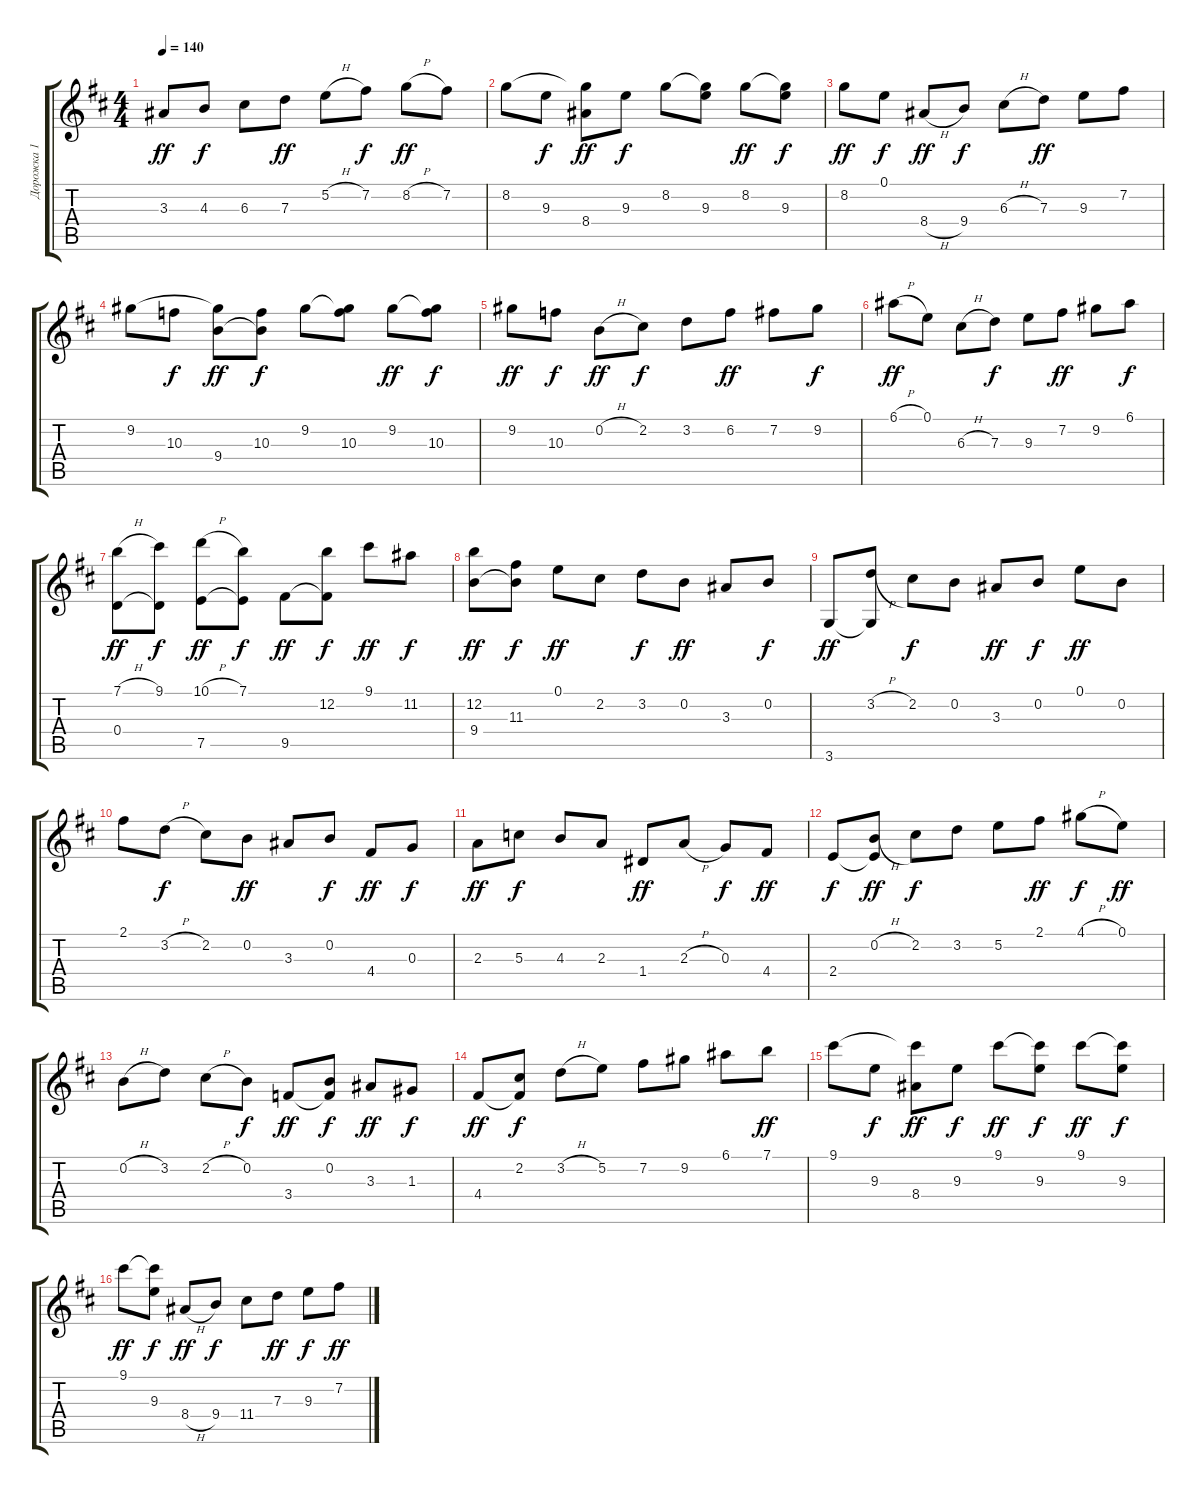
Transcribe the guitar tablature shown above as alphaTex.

\track ("Дорожка 1" "Дорожка 1") {instrument acousticguitarsteel}
\staff {score tabs}
\tuning (E4 B3 G3 D3 A2 E2) {hide}
\ts (4 4)
\tempo 140
\clef g2
\ks d
3.3.8{dy ff} 4.3.8{dy f} 6.3.8 7.3.8{dy ff} 5.2{h}.8 7.2.8{dy f} 8.2{h}.8{dy ff} 7.2.8 |
8.2.8 9.3.8{dy f} (8.2{t} 8.4).8{dy ff} 9.3.8{dy f} 8.2.8 (8.2{t} 9.3).8 8.2.8{dy ff} (8.2{t} 9.3).8{dy f} |
8.2.8{dy ff} 0.1.8{dy f} 8.4{h}.8{dy ff} 9.4.8{dy f} 6.3{h}.8 7.3.8{dy ff} 9.3.8 7.2.8 |
9.2.8 10.3.8{dy f} (9.2{t} 9.4).8{dy ff} (10.3 9.4{t}).8{dy f} 9.2.8 (9.2{t} 10.3).8 9.2.8{dy ff} (9.2{t} 10.3).8{dy f} |
9.2.8{dy ff} 10.3.8{dy f} 0.2{h}.8{dy ff} 2.2.8{dy f} 3.2.8 6.2.8{dy ff} 7.2.8 9.2.8{dy f} |
6.1{h}.8{dy ff} 0.1.8 6.3{h}.8 7.3.8{dy f} 9.3.8 7.2.8{dy ff} 9.2.8 6.1.8{dy f} |
(7.1{h} 0.4).8{dy ff} (9.1 0.4{t}).8{dy f} (10.1{h} 7.5).8{dy ff} (7.1 7.5{t}).8{dy f} 9.5.8{dy ff} (12.2 9.5{t}).8{dy f} 9.1.8{dy ff} 11.2.8{dy f} |
(12.2 9.4).8{dy ff} (11.3 9.4{t}).8{dy f} 0.1.8{dy ff} 2.2.8 3.2.8{dy f} 0.2.8{dy ff} 3.3.8 0.2.8{dy f} |
3.6.8{dy ff} (3.2{h} 3.6{t}).8 2.2.8{dy f} 0.2.8 3.3.8{dy ff} 0.2.8{dy f} 0.1.8{dy ff} 0.2.8 |
2.1.8 3.2{h}.8{dy f} 2.2.8 0.2.8{dy ff} 3.3.8 0.2.8{dy f} 4.4.8{dy ff} 0.3.8{dy f} |
2.3.8{dy ff} 5.3.8{dy f} 4.3.8 2.3.8 1.4.8{dy ff} 2.3{h}.8 0.3.8{dy f} 4.4.8{dy ff} |
2.4.8{dy f} (0.2{h} 2.4{t}).8{dy ff} 2.2.8{dy f} 3.2.8 5.2.8 2.1.8{dy ff} 4.1{h}.8{dy f} 0.1.8{dy ff} |
0.2{h}.8 3.2.8 2.2{h}.8 0.2.8{dy f} 3.4.8{dy ff} (0.2 3.4{t}).8{dy f} 3.3.8{dy ff} 1.3.8{dy f} |
4.4.8{dy ff} (2.2 4.4{t}).8{dy f} 3.2{h}.8 5.2.8 7.2.8 9.2.8 6.1.8 7.1.8{dy ff} |
9.1.8 9.3.8{dy f} (9.1{t} 8.4).8{dy ff} 9.3.8{dy f} 9.1.8{dy ff} (9.1{t} 9.3).8{dy f} 9.1.8{dy ff} (9.1{t} 9.3).8{dy f} |
9.1.8{dy ff} (9.1{t} 9.3).8{dy f} 8.4{h}.8{dy ff} 9.4.8{dy f} 11.4.8 7.3.8{dy ff} 9.3.8{dy f} 7.2.8{dy ff}
